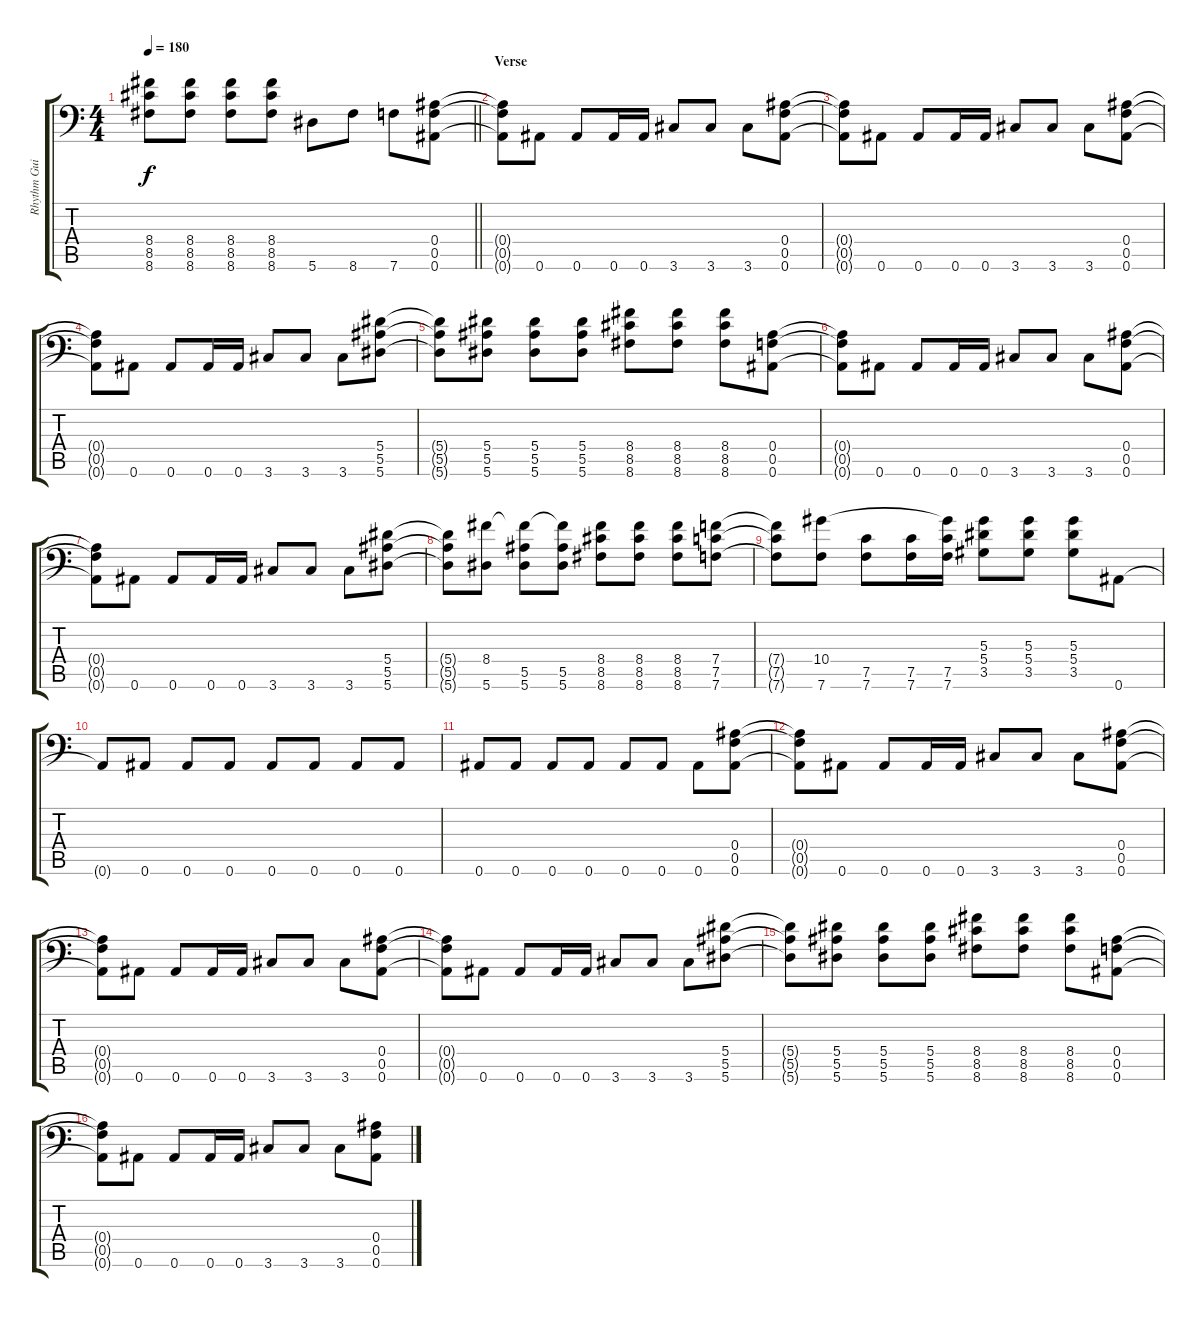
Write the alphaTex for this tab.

\track ("Rhythm Guitar 2" "Rhythm Gui") {instrument distortionguitar}
\staff {score tabs}
\tuning (C4 G3 Eb3 Bb2 F2 Bb1) {hide}
\ts (4 4)
\tempo 180
\clef f4
\barLineRight lightlight
\ks c
(8.4{t} 8.5{t} 8.6{t}).8{dy f} (8.4 8.5 8.6).8 (8.4 8.5 8.6).8 (8.4 8.5 8.6).8 5.6.8 8.6.8 7.6.8 (0.4 0.5 0.6).8 |
\section ("" "Verse")
(0.4{t} 0.5{t} 0.6{t}).8 0.6.8 0.6.8 0.6.16 0.6.16 3.6.8 3.6.8 3.6.8 (0.4 0.5 0.6).8 |
(0.4{t} 0.5{t} 0.6{t}).8 0.6.8 0.6.8 0.6.16 0.6.16 3.6.8 3.6.8 3.6.8 (0.4 0.5 0.6).8 |
(0.4{t} 0.5{t} 0.6{t}).8 0.6.8 0.6.8 0.6.16 0.6.16 3.6.8 3.6.8 3.6.8 (5.4 5.5 5.6).8 |
(5.4{t} 5.5{t} 5.6{t}).8 (5.4 5.5 5.6).8 (5.4 5.5 5.6).8 (5.4 5.5 5.6).8 (8.4 8.5 8.6).8 (8.4 8.5 8.6).8 (8.4 8.5 8.6).8 (0.4 0.5 0.6).8 |
(0.4{t} 0.5{t} 0.6{t}).8 0.6.8 0.6.8 0.6.16 0.6.16 3.6.8 3.6.8 3.6.8 (0.4 0.5 0.6).8 |
(0.4{t} 0.5{t} 0.6{t}).8 0.6.8 0.6.8 0.6.16 0.6.16 3.6.8 3.6.8 3.6.8 (5.4 5.5 5.6).8 |
(5.4{t} 5.5{t} 5.6{t}).8 (8.4 5.6).8 (8.4{t} 5.5 5.6).8 (8.4{t} 5.5 5.6).8 (8.4 8.5 8.6).8 (8.4 8.5 8.6).8 (8.4 8.5 8.6).8 (7.4 7.5 7.6).8 |
(7.4{t} 7.5{t} 7.6{t}).8 (10.4 7.6).8 (7.5 7.6).8 (7.5 7.6).16 (10.4{t} 7.5 7.6).16 (5.3 5.4 3.5).8 (5.3 5.4 3.5).8 (5.3 5.4 3.5).8 0.6.8 |
0.6{t}.8 0.6.8 0.6.8 0.6.8 0.6.8 0.6.8 0.6.8 0.6.8 |
0.6.8 0.6.8 0.6.8 0.6.8 0.6.8 0.6.8 0.6.8 (0.4 0.5 0.6).8 |
(0.4{t} 0.5{t} 0.6{t}).8 0.6.8 0.6.8 0.6.16 0.6.16 3.6.8 3.6.8 3.6.8 (0.4 0.5 0.6).8 |
(0.4{t} 0.5{t} 0.6{t}).8 0.6.8 0.6.8 0.6.16 0.6.16 3.6.8 3.6.8 3.6.8 (0.4 0.5 0.6).8 |
(0.4{t} 0.5{t} 0.6{t}).8 0.6.8 0.6.8 0.6.16 0.6.16 3.6.8 3.6.8 3.6.8 (5.4 5.5 5.6).8 |
(5.4{t} 5.5{t} 5.6{t}).8 (5.4 5.5 5.6).8 (5.4 5.5 5.6).8 (5.4 5.5 5.6).8 (8.4 8.5 8.6).8 (8.4 8.5 8.6).8 (8.4 8.5 8.6).8 (0.4 0.5 0.6).8 |
(0.4{t} 0.5{t} 0.6{t}).8 0.6.8 0.6.8 0.6.16 0.6.16 3.6.8 3.6.8 3.6.8 (0.4 0.5 0.6).8
